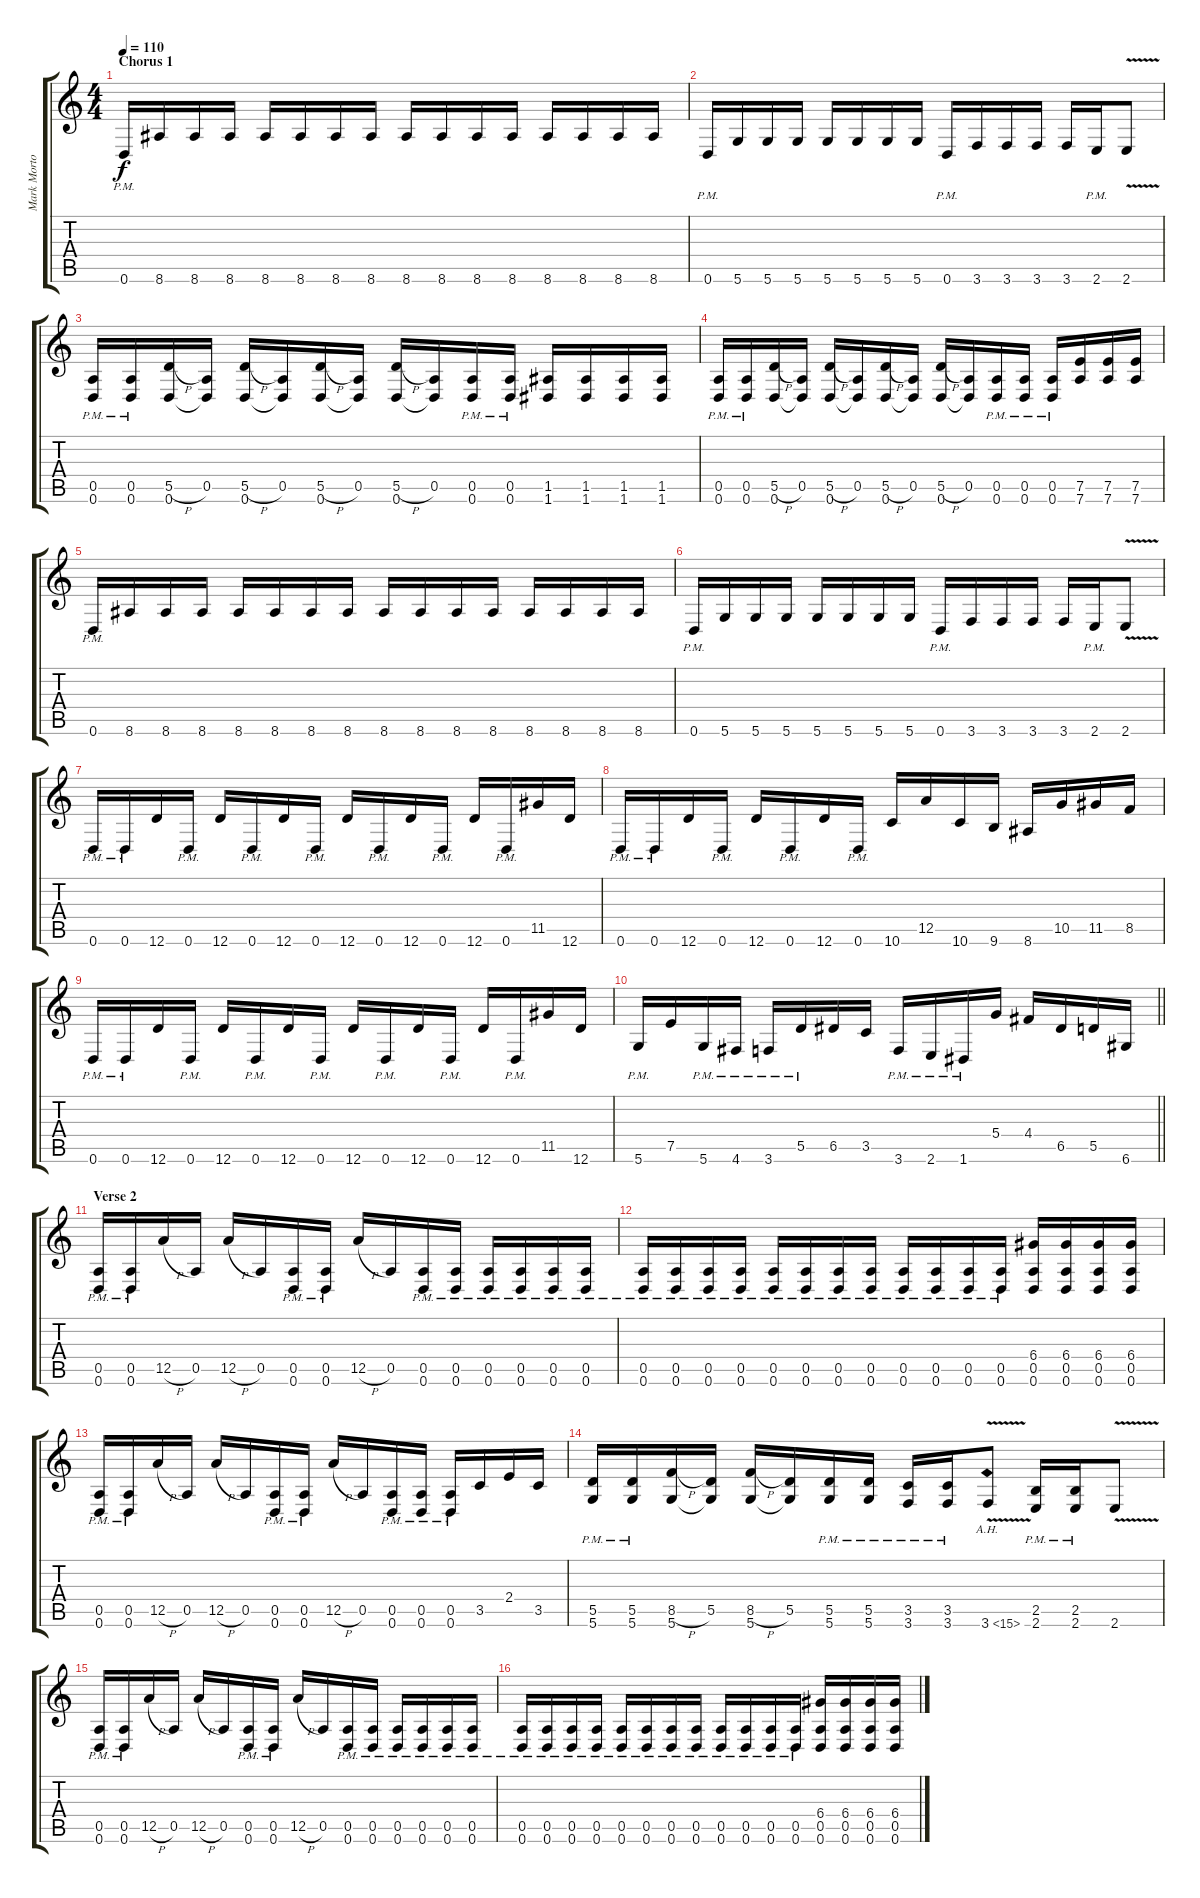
\track ("Mark Morton" "Mark Morto") {instrument distortionguitar}
\staff {score tabs}
\tuning (E4 B3 G3 D3 A2 D2) {hide}
\ts (4 4)
\section ("" "Chorus 1")
\tempo 110
\clef g2
\ks c
0.6{pm}.16{dy f} 8.6.16 8.6.16 8.6.16 8.6.16 8.6.16 8.6.16 8.6.16 8.6.16 8.6.16 8.6.16 8.6.16 8.6.16 8.6.16 8.6.16 8.6.16 |
0.6{pm}.16 5.6.16 5.6.16 5.6.16 5.6.16 5.6.16 5.6.16 5.6.16 0.6{pm}.16 3.6.16 3.6.16 3.6.16 3.6.16 2.6{pm}.16 2.6{v}.8 |
(0.5{pm} 0.6{pm}).16 (0.5{pm} 0.6{pm}).16 (5.5{h} 0.6).16 (0.5 0.6{t}).16 (5.5{h} 0.6).16 (0.5 0.6{t}).16 (5.5{h} 0.6).16 (0.5 0.6{t}).16 (5.5{h} 0.6).16 (0.5 0.6{t}).16 (0.5{pm} 0.6{pm}).16 (0.5{pm} 0.6{pm}).16 (1.5 1.6).16 (1.5 1.6).16 (1.5 1.6).16 (1.5 1.6).16 |
(0.5{pm} 0.6{pm}).16 (0.5{pm} 0.6{pm}).16 (5.5{h} 0.6).16 (0.5 0.6{t}).16 (5.5{h} 0.6).16 (0.5 0.6{t}).16 (5.5{h} 0.6).16 (0.5 0.6{t}).16 (5.5{h} 0.6).16 (0.5 0.6{t}).16 (0.5{pm} 0.6{pm}).16 (0.5{pm} 0.6{pm}).16 (0.5{pm} 0.6{pm}).16 (7.5 7.6).16 (7.5 7.6).16 (7.5 7.6).16 |
0.6{pm}.16 8.6.16 8.6.16 8.6.16 8.6.16 8.6.16 8.6.16 8.6.16 8.6.16 8.6.16 8.6.16 8.6.16 8.6.16 8.6.16 8.6.16 8.6.16 |
0.6{pm}.16 5.6.16 5.6.16 5.6.16 5.6.16 5.6.16 5.6.16 5.6.16 0.6{pm}.16 3.6.16 3.6.16 3.6.16 3.6.16 2.6{pm}.16 2.6{v}.8 |
0.6{pm}.16 0.6{pm}.16 12.6.16 0.6{pm}.16 12.6.16 0.6{pm}.16 12.6.16 0.6{pm}.16 12.6.16 0.6{pm}.16 12.6.16 0.6{pm}.16 12.6.16 0.6{pm}.16 11.5.16 12.6.16 |
0.6{pm}.16 0.6{pm}.16 12.6.16 0.6{pm}.16 12.6.16 0.6{pm}.16 12.6.16 0.6{pm}.16 10.6.16 12.5.16 10.6.16 9.6.16 8.6.16 10.5.16 11.5.16 8.5.16 |
0.6{pm}.16 0.6{pm}.16 12.6.16 0.6{pm}.16 12.6.16 0.6{pm}.16 12.6.16 0.6{pm}.16 12.6.16 0.6{pm}.16 12.6.16 0.6{pm}.16 12.6.16 0.6{pm}.16 11.5.16 12.6.16 |
\barLineRight lightlight
5.6{pm}.16 7.5.16 5.6{pm}.16 4.6{pm}.16 3.6{pm}.16 5.5{pm}.16 6.5.16 3.5.16 3.6{pm}.16 2.6{pm}.16 1.6{pm}.16 5.4.16 4.4.16 6.5.16 5.5.16 6.6.16 |
\section ("" "Verse 2")
(0.5{pm} 0.6{pm}).16 (0.5{pm} 0.6{pm}).16 12.5{h}.16 0.5.16 12.5{h}.16 0.5.16 (0.5{pm} 0.6{pm}).16 (0.5{pm} 0.6{pm}).16 12.5{h}.16 0.5.16 (0.5{pm} 0.6{pm}).16 (0.5{pm} 0.6{pm}).16 (0.5{pm} 0.6{pm}).16 (0.5{pm} 0.6{pm}).16 (0.5{pm} 0.6{pm}).16 (0.5{pm} 0.6{pm}).16 |
(0.5{pm} 0.6{pm}).16 (0.5{pm} 0.6{pm}).16 (0.5{pm} 0.6{pm}).16 (0.5{pm} 0.6{pm}).16 (0.5{pm} 0.6{pm}).16 (0.5{pm} 0.6{pm}).16 (0.5{pm} 0.6{pm}).16 (0.5{pm} 0.6{pm}).16 (0.5 0.6{pm}).16 (0.5 0.6{pm}).16 (0.5 0.6{pm}).16 (0.5 0.6{pm}).16 (6.4 0.5 0.6).16 (6.4 0.5 0.6).16 (6.4 0.5 0.6).16 (6.4 0.5 0.6).16 |
(0.5{pm} 0.6{pm}).16 (0.5{pm} 0.6{pm}).16 12.5{h}.16 0.5.16 12.5{h}.16 0.5.16 (0.5{pm} 0.6{pm}).16 (0.5{pm} 0.6{pm}).16 12.5{h}.16 0.5.16 (0.5{pm} 0.6{pm}).16 (0.5{pm} 0.6{pm}).16 (0.5{pm} 0.6{pm}).16 3.5.16 2.4.16 3.5.16 |
(5.5{pm} 5.6{pm}).16 (5.5{pm} 5.6{pm}).16 (8.5{h} 5.6).16 (5.5 5.6{t}).16 (8.5{h} 5.6).16 (5.5 5.6{t}).16 (5.5{pm} 5.6{pm}).16 (5.5{pm} 5.6{pm}).16 (3.5{pm} 3.6{pm}).16 (3.5{pm} 3.6{pm}).16 3.6{ah 12 v}.8 (2.5{pm} 2.6{pm}).16 (2.5{pm} 2.6{pm}).16 2.6{v}.8 |
(0.5{pm} 0.6{pm}).16 (0.5{pm} 0.6{pm}).16 12.5{h}.16 0.5.16 12.5{h}.16 0.5.16 (0.5{pm} 0.6{pm}).16 (0.5{pm} 0.6{pm}).16 12.5{h}.16 0.5.16 (0.5{pm} 0.6{pm}).16 (0.5{pm} 0.6{pm}).16 (0.5{pm} 0.6{pm}).16 (0.5{pm} 0.6{pm}).16 (0.5{pm} 0.6{pm}).16 (0.5{pm} 0.6{pm}).16 |
(0.5{pm} 0.6{pm}).16 (0.5{pm} 0.6{pm}).16 (0.5{pm} 0.6{pm}).16 (0.5{pm} 0.6{pm}).16 (0.5{pm} 0.6{pm}).16 (0.5{pm} 0.6{pm}).16 (0.5{pm} 0.6{pm}).16 (0.5{pm} 0.6{pm}).16 (0.5 0.6{pm}).16 (0.5 0.6{pm}).16 (0.5 0.6{pm}).16 (0.5 0.6{pm}).16 (6.4 0.5 0.6).16 (6.4 0.5 0.6).16 (6.4 0.5 0.6).16 (6.4 0.5 0.6).16
